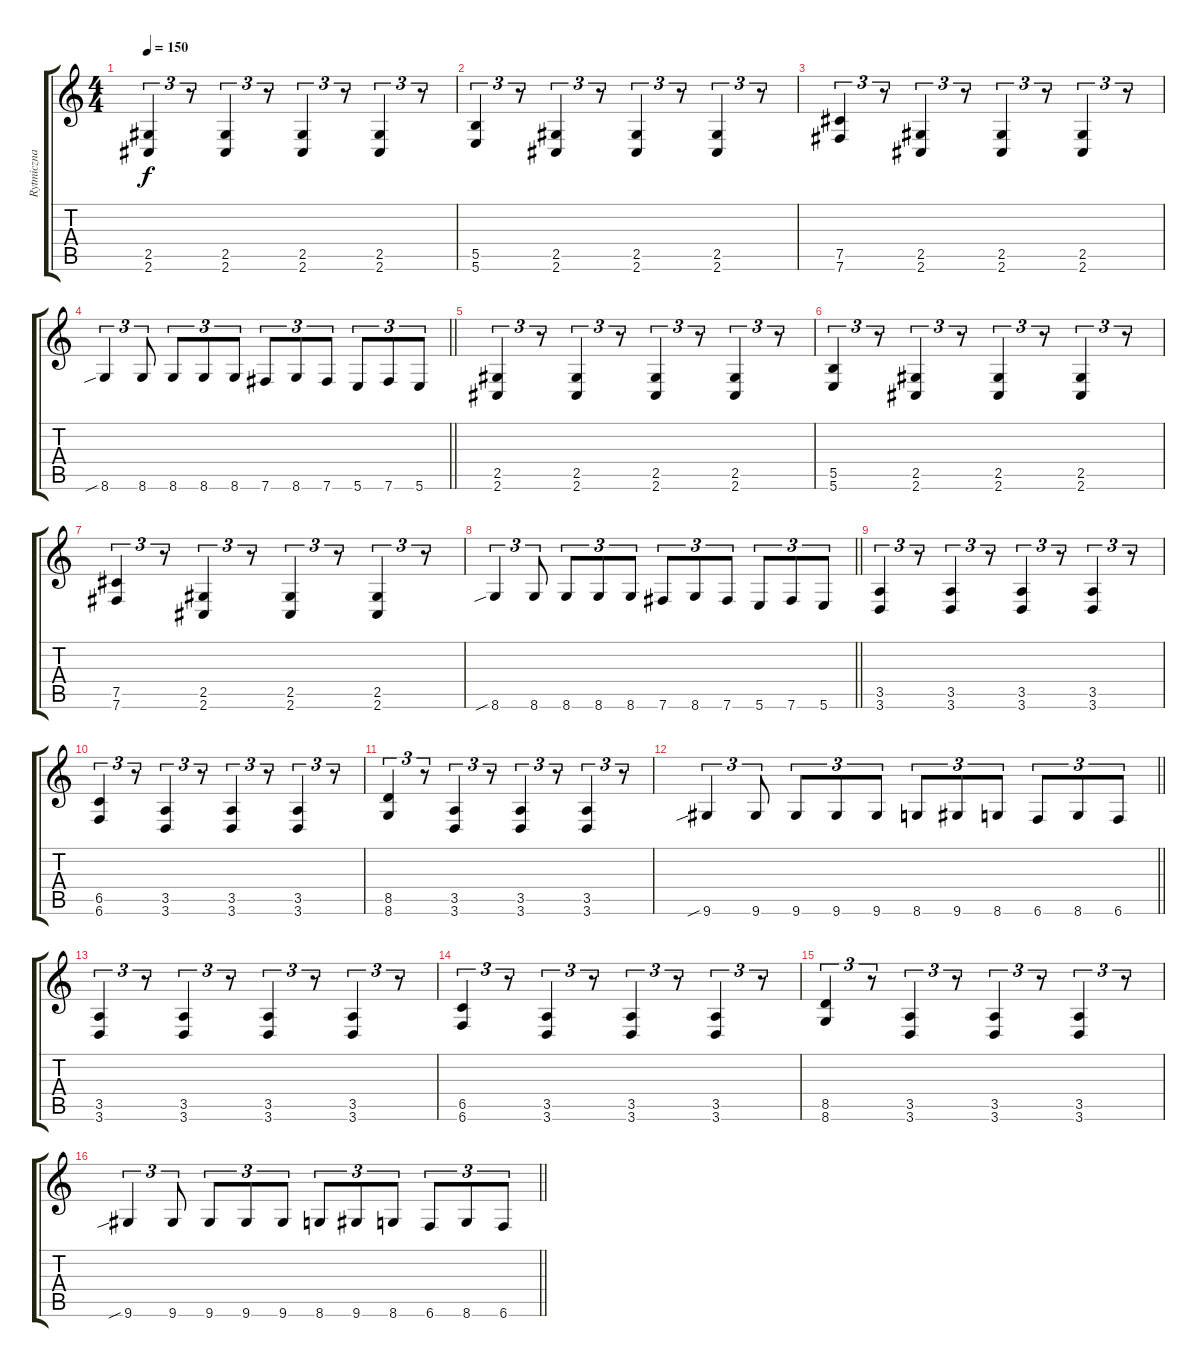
\track ("Rytmiczna 1" "Rytmiczna ") {instrument distortionguitar}
\staff {score tabs}
\tuning (Db4 Ab3 E3 B2 Gb2 B1) {hide}
\ts (4 4)
\tempo 150
\clef g2
\ks c
(2.5 2.6).4{tu (3 2) dy f} r.8{tu (3 2)} (2.5 2.6).4{tu (3 2)} r.8{tu (3 2)} (2.5 2.6).4{tu (3 2)} r.8{tu (3 2)} (2.5 2.6).4{tu (3 2)} r.8{tu (3 2)} |
(5.5 5.6).4{tu (3 2)} r.8{tu (3 2)} (2.5 2.6).4{tu (3 2)} r.8{tu (3 2)} (2.5 2.6).4{tu (3 2)} r.8{tu (3 2)} (2.5 2.6).4{tu (3 2)} r.8{tu (3 2)} |
(7.5 7.6).4{tu (3 2)} r.8{tu (3 2)} (2.5 2.6).4{tu (3 2)} r.8{tu (3 2)} (2.5 2.6).4{tu (3 2)} r.8{tu (3 2)} (2.5 2.6).4{tu (3 2)} r.8{tu (3 2)} |
\barLineRight lightlight
8.6{sib}.4{tu (3 2)} 8.6.8{tu (3 2)} 8.6.8{tu (3 2)} 8.6.8{tu (3 2)} 8.6.8{tu (3 2)} 7.6.8{tu (3 2)} 8.6.8{tu (3 2)} 7.6.8{tu (3 2)} 5.6.8{tu (3 2)} 7.6.8{tu (3 2)} 5.6.8{tu (3 2)} |
(2.5 2.6).4{tu (3 2)} r.8{tu (3 2)} (2.5 2.6).4{tu (3 2)} r.8{tu (3 2)} (2.5 2.6).4{tu (3 2)} r.8{tu (3 2)} (2.5 2.6).4{tu (3 2)} r.8{tu (3 2)} |
(5.5 5.6).4{tu (3 2)} r.8{tu (3 2)} (2.5 2.6).4{tu (3 2)} r.8{tu (3 2)} (2.5 2.6).4{tu (3 2)} r.8{tu (3 2)} (2.5 2.6).4{tu (3 2)} r.8{tu (3 2)} |
(7.5 7.6).4{tu (3 2)} r.8{tu (3 2)} (2.5 2.6).4{tu (3 2)} r.8{tu (3 2)} (2.5 2.6).4{tu (3 2)} r.8{tu (3 2)} (2.5 2.6).4{tu (3 2)} r.8{tu (3 2)} |
\barLineRight lightlight
8.6{sib}.4{tu (3 2)} 8.6.8{tu (3 2)} 8.6.8{tu (3 2)} 8.6.8{tu (3 2)} 8.6.8{tu (3 2)} 7.6.8{tu (3 2)} 8.6.8{tu (3 2)} 7.6.8{tu (3 2)} 5.6.8{tu (3 2)} 7.6.8{tu (3 2)} 5.6.8{tu (3 2)} |
(3.5 3.6).4{tu (3 2)} r.8{tu (3 2)} (3.5 3.6).4{tu (3 2)} r.8{tu (3 2)} (3.5 3.6).4{tu (3 2)} r.8{tu (3 2)} (3.5 3.6).4{tu (3 2)} r.8{tu (3 2)} |
(6.5 6.6).4{tu (3 2)} r.8{tu (3 2)} (3.5 3.6).4{tu (3 2)} r.8{tu (3 2)} (3.5 3.6).4{tu (3 2)} r.8{tu (3 2)} (3.5 3.6).4{tu (3 2)} r.8{tu (3 2)} |
(8.5 8.6).4{tu (3 2)} r.8{tu (3 2)} (3.5 3.6).4{tu (3 2)} r.8{tu (3 2)} (3.5 3.6).4{tu (3 2)} r.8{tu (3 2)} (3.5 3.6).4{tu (3 2)} r.8{tu (3 2)} |
\barLineRight lightlight
9.6{sib}.4{tu (3 2)} 9.6.8{tu (3 2)} 9.6.8{tu (3 2)} 9.6.8{tu (3 2)} 9.6.8{tu (3 2)} 8.6.8{tu (3 2)} 9.6.8{tu (3 2)} 8.6.8{tu (3 2)} 6.6.8{tu (3 2)} 8.6.8{tu (3 2)} 6.6.8{tu (3 2)} |
(3.5 3.6).4{tu (3 2)} r.8{tu (3 2)} (3.5 3.6).4{tu (3 2)} r.8{tu (3 2)} (3.5 3.6).4{tu (3 2)} r.8{tu (3 2)} (3.5 3.6).4{tu (3 2)} r.8{tu (3 2)} |
(6.5 6.6).4{tu (3 2)} r.8{tu (3 2)} (3.5 3.6).4{tu (3 2)} r.8{tu (3 2)} (3.5 3.6).4{tu (3 2)} r.8{tu (3 2)} (3.5 3.6).4{tu (3 2)} r.8{tu (3 2)} |
(8.5 8.6).4{tu (3 2)} r.8{tu (3 2)} (3.5 3.6).4{tu (3 2)} r.8{tu (3 2)} (3.5 3.6).4{tu (3 2)} r.8{tu (3 2)} (3.5 3.6).4{tu (3 2)} r.8{tu (3 2)} |
\barLineRight lightlight
9.6{sib}.4{tu (3 2)} 9.6.8{tu (3 2)} 9.6.8{tu (3 2)} 9.6.8{tu (3 2)} 9.6.8{tu (3 2)} 8.6.8{tu (3 2)} 9.6.8{tu (3 2)} 8.6.8{tu (3 2)} 6.6.8{tu (3 2)} 8.6.8{tu (3 2)} 6.6.8{tu (3 2)}
